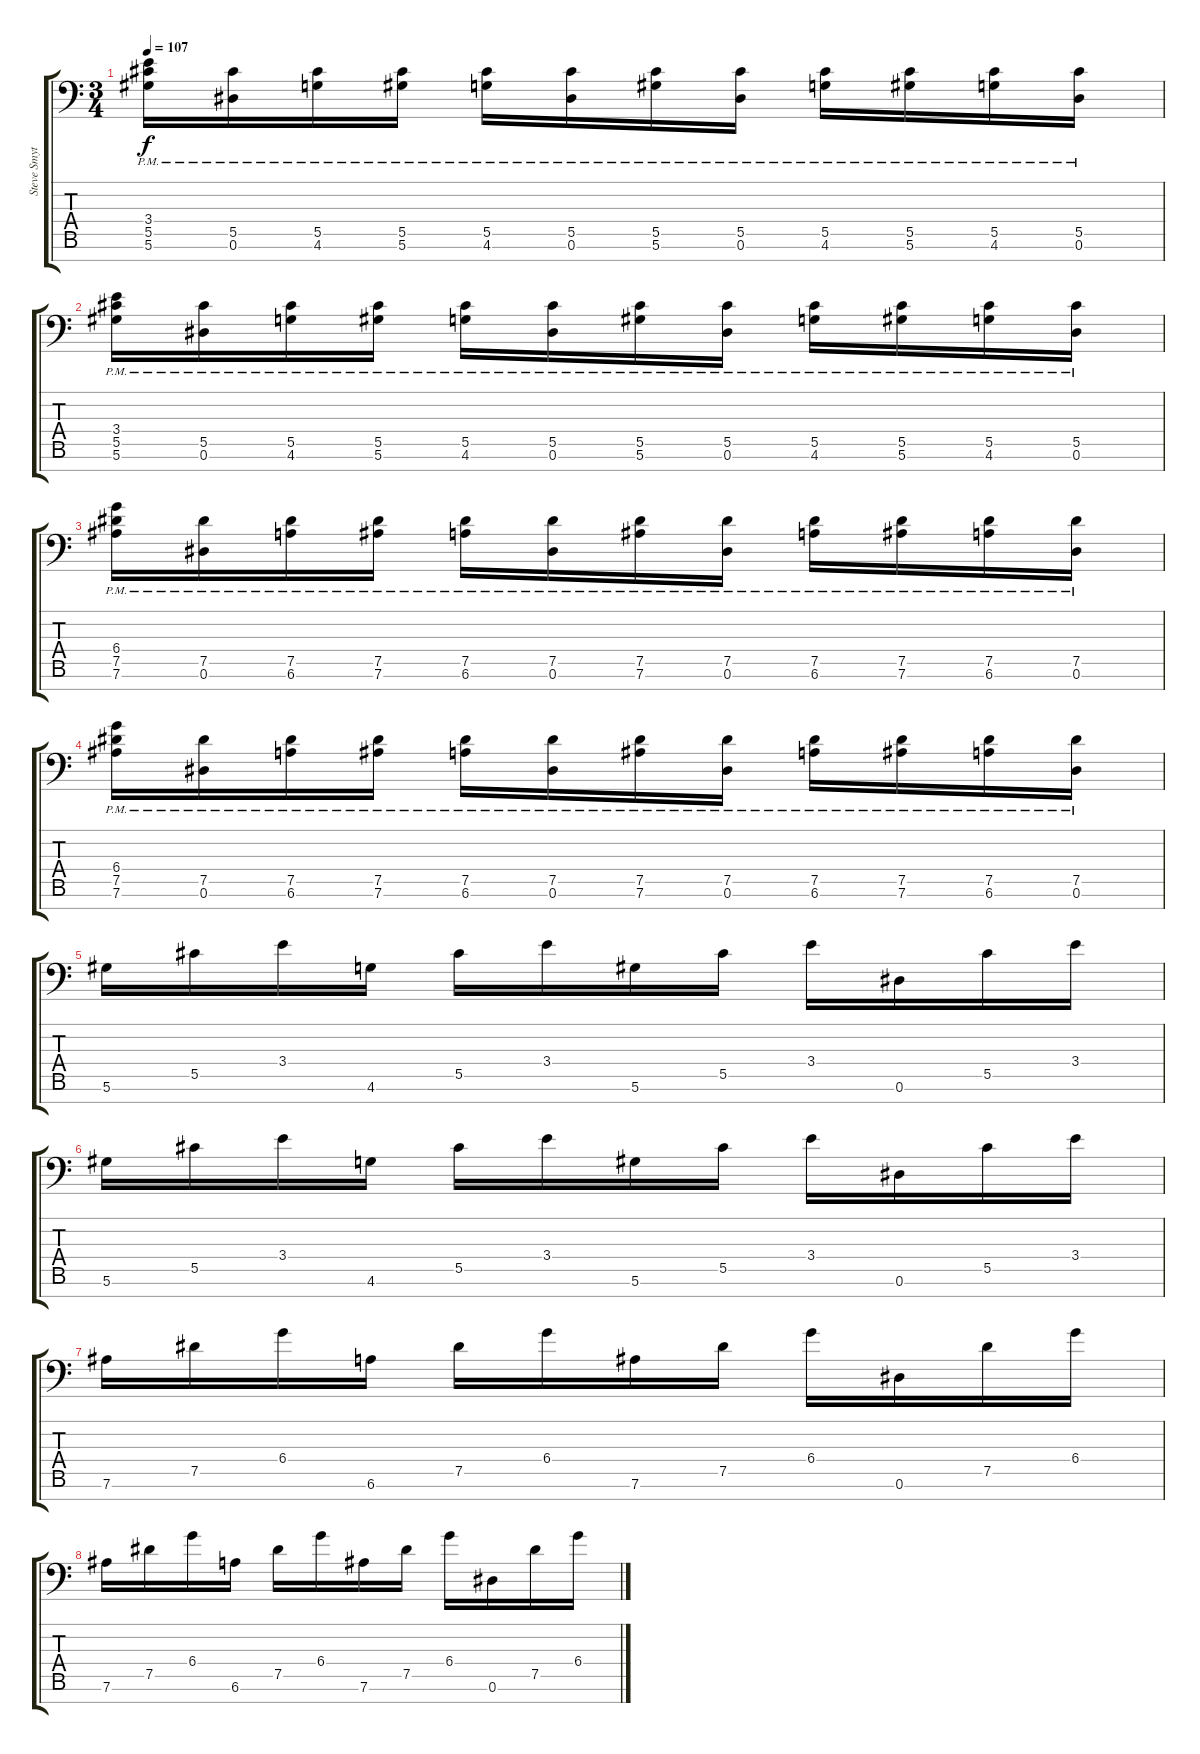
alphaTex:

\track ("Steve Smyth" "Steve Smyt") {instrument acousticguitarsteel}
\staff {score tabs}
\tuning (Eb4 Bb3 Gb3 Db3 Ab2 Eb2 Bb1) {hide}
\ts (3 4)
\tempo 107
\clef f4
\ks c
(3.4 5.5{pm} 5.6{pm}).16{dy f} (5.5{pm} 0.6{pm}).16 (5.5{pm} 4.6{pm}).16 (5.5{pm} 5.6{pm}).16 (5.5{pm} 4.6{pm}).16 (5.5{pm} 0.6{pm}).16 (5.5{pm} 5.6{pm}).16 (5.5{pm} 0.6{pm}).16 (5.5{pm} 4.6{pm}).16 (5.5{pm} 5.6{pm}).16 (5.5{pm} 4.6{pm}).16 (5.5{pm} 0.6{pm}).16 |
(3.4 5.5{pm} 5.6{pm}).16 (5.5{pm} 0.6{pm}).16 (5.5{pm} 4.6{pm}).16 (5.5{pm} 5.6{pm}).16 (5.5{pm} 4.6{pm}).16 (5.5{pm} 0.6{pm}).16 (5.5{pm} 5.6{pm}).16 (5.5{pm} 0.6{pm}).16 (5.5{pm} 4.6{pm}).16 (5.5{pm} 5.6{pm}).16 (5.5{pm} 4.6{pm}).16 (5.5{pm} 0.6{pm}).16 |
(6.4 7.5{pm} 7.6{pm}).16 (7.5{pm} 0.6{pm}).16 (7.5{pm} 6.6{pm}).16 (7.5{pm} 7.6{pm}).16 (7.5{pm} 6.6{pm}).16 (7.5{pm} 0.6{pm}).16 (7.5{pm} 7.6{pm}).16 (7.5{pm} 0.6{pm}).16 (7.5{pm} 6.6{pm}).16 (7.5{pm} 7.6{pm}).16 (7.5{pm} 6.6{pm}).16 (7.5{pm} 0.6{pm}).16 |
(6.4 7.5{pm} 7.6{pm}).16 (7.5{pm} 0.6{pm}).16 (7.5{pm} 6.6{pm}).16 (7.5{pm} 7.6{pm}).16 (7.5{pm} 6.6{pm}).16 (7.5{pm} 0.6{pm}).16 (7.5{pm} 7.6{pm}).16 (7.5{pm} 0.6{pm}).16 (7.5{pm} 6.6{pm}).16 (7.5{pm} 7.6{pm}).16 (7.5{pm} 6.6{pm}).16 (7.5{pm} 0.6{pm}).16 |
5.6.16 5.5.16 3.4.16 4.6.16 5.5.16 3.4.16 5.6.16 5.5.16 3.4.16 0.6.16 5.5.16 3.4.16 |
5.6.16 5.5.16 3.4.16 4.6.16 5.5.16 3.4.16 5.6.16 5.5.16 3.4.16 0.6.16 5.5.16 3.4.16 |
7.6.16 7.5.16 6.4.16 6.6.16 7.5.16 6.4.16 7.6.16 7.5.16 6.4.16 0.6.16 7.5.16 6.4.16 |
7.6.16 7.5.16 6.4.16 6.6.16 7.5.16 6.4.16 7.6.16 7.5.16 6.4.16 0.6.16 7.5.16 6.4.16
